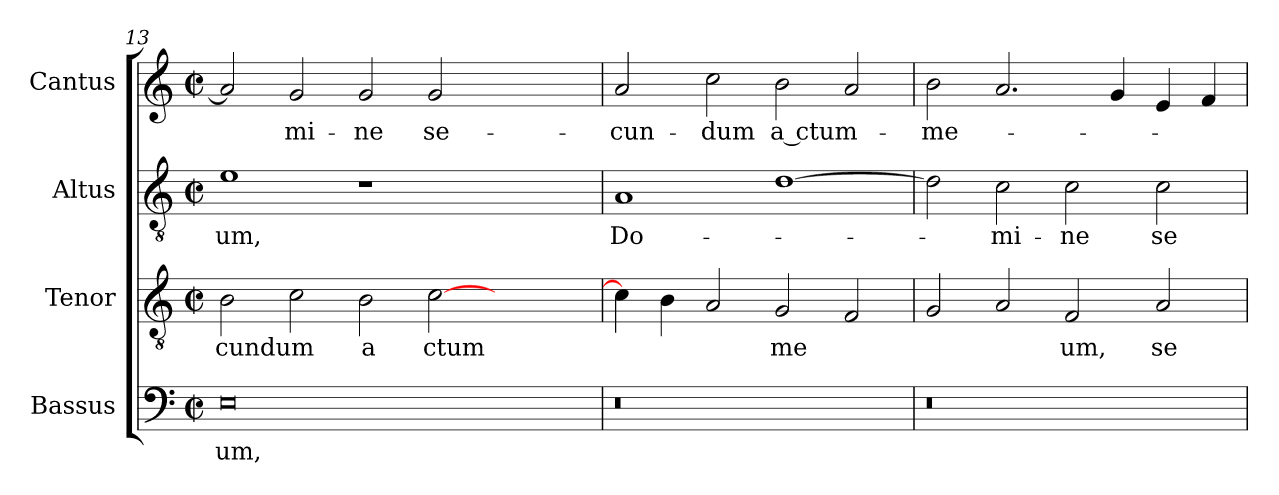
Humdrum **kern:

**kern	**text	**kern	**text	**kern	**text	**kern	**text
*part4	*part4	*part3	*part3	*part2	*part2	*part1	*part1
*staff4	*staff4	*staff3	*staff3	*staff2	*staff2	*staff1	*staff1
*I"Bassus	*	*I"Tenor	*	*I"Altus	*	*I"Cantus	*
*clefF4	*	*clefGv2	*	*clefGv2	*	*clefG2	*
*M2/2	*	*M2/2	*	*M2/2	*	*M2/2	*
*met(c|)	*	*met(c|)	*	*met(c|)	*	*met(c|)	*
=13	=13	=13	=13	=13	=13	=13	=13
!	!LO:LY:b:cj	!	!LO:LY:b	!	!LO:LY:b:cj	!	!
0E	-um,	2B\	cundum	1e	um,	2a/]	.
!	!	!	!	!	!	!	!LO:LY:b:cj
.	.	2c\	.	.	.	2g/	mi-
!	!	!	!LO:LY:b:cj	!LO:N:vis=1	!	!	!LO:LY:b:cj
.	.	2B\	a	0r	.	2g/	-ne
!	!	!	!LO:LY:b	!	!	!	!LO:LY:b:cj
.	.	[>2c\	ctum	.	.	2g/	se-
1ryy	.	1ryy	.	.	.	1ryy	.
=14	=14	=14	=14	=14	=14	=14	=14
!	!	!	!	!	!LO:LY:b:cj	!	!LO:LY:b:cj
0r	.	4c\]	.	1A	Do-	2a/	-cun-
.	.	4B\	.	.	.	.	.
!	!	!	!	!	!	!	!LO:LY:b:cj
.	.	2A/	.	.	.	2cc\	-dum
!	!	!	!LO:LY:b	!	!	!	!LO:LY:b:cj
.	.	2G/	me	[>1d	.	2b\	a ctum-
.	.	2F/	.	.	.	2a/	.
=15	=15	=15	=15	=15	=15	=15	=15
!	!	!	!	!	!	!	!LO:LY:b
0r	.	2G/	.	2d\]	.	2b\	-me-
!	!	!	!	!	!LO:LY:b:cj	!	!
.	.	2A/	.	2c\	-mi-	2.a/	.
!	!	!	!LO:LY:b:cj	!	!LO:LY:b:cj	!	!
.	.	2F/	um,	2c\	-ne	.	.
.	.	.	.	.	.	4g/	.
!	!	!	!LO:LY:b:cj	!	!LO:LY:b:cj	!	!
.	.	2A/	se	2c\	se-	4e/	.
.	.	.	.	.	.	4f/	.
=	=	=	=	=	=	=	=
*-	*-	*-	*-	*-	*-	*-	*-
